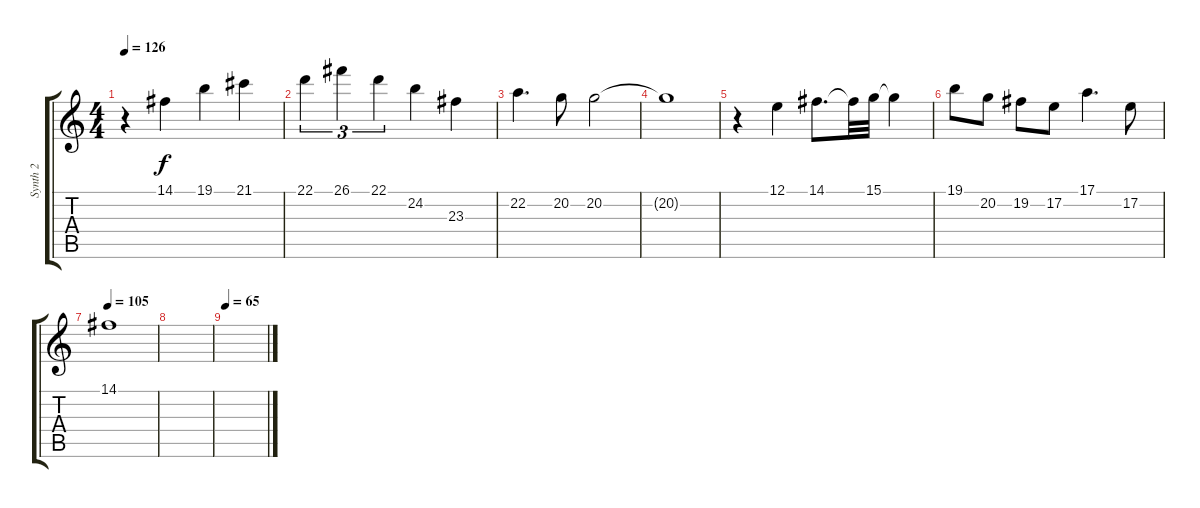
\track ("Synth 2" "Synth 2") {instrument musicbox}
\staff {score tabs}
\tuning (E4 B3 G3 D3 A2 E2) {hide}
\ts (4 4)
\tempo 126
\clef g2
\ks c
r.4{dy f} 14.1.4 19.1.4 21.1.4 |
22.1.4{tu (3 2)} 26.1.4{tu (3 2)} 22.1.4{tu (3 2)} 24.2.4 23.3.4 |
22.2.4{d} 20.2.8 20.2.2 |
20.2{t}.1 |
r.4 12.1.4 14.1.8{d} 14.1{t}.32 15.1.32 15.1{t}.4 |
19.1.8 20.2.8 19.2.8 17.2.8 17.1.4{d} 17.2.8 |
\tempo 105
14.1.1 |
|
\tempo 65
